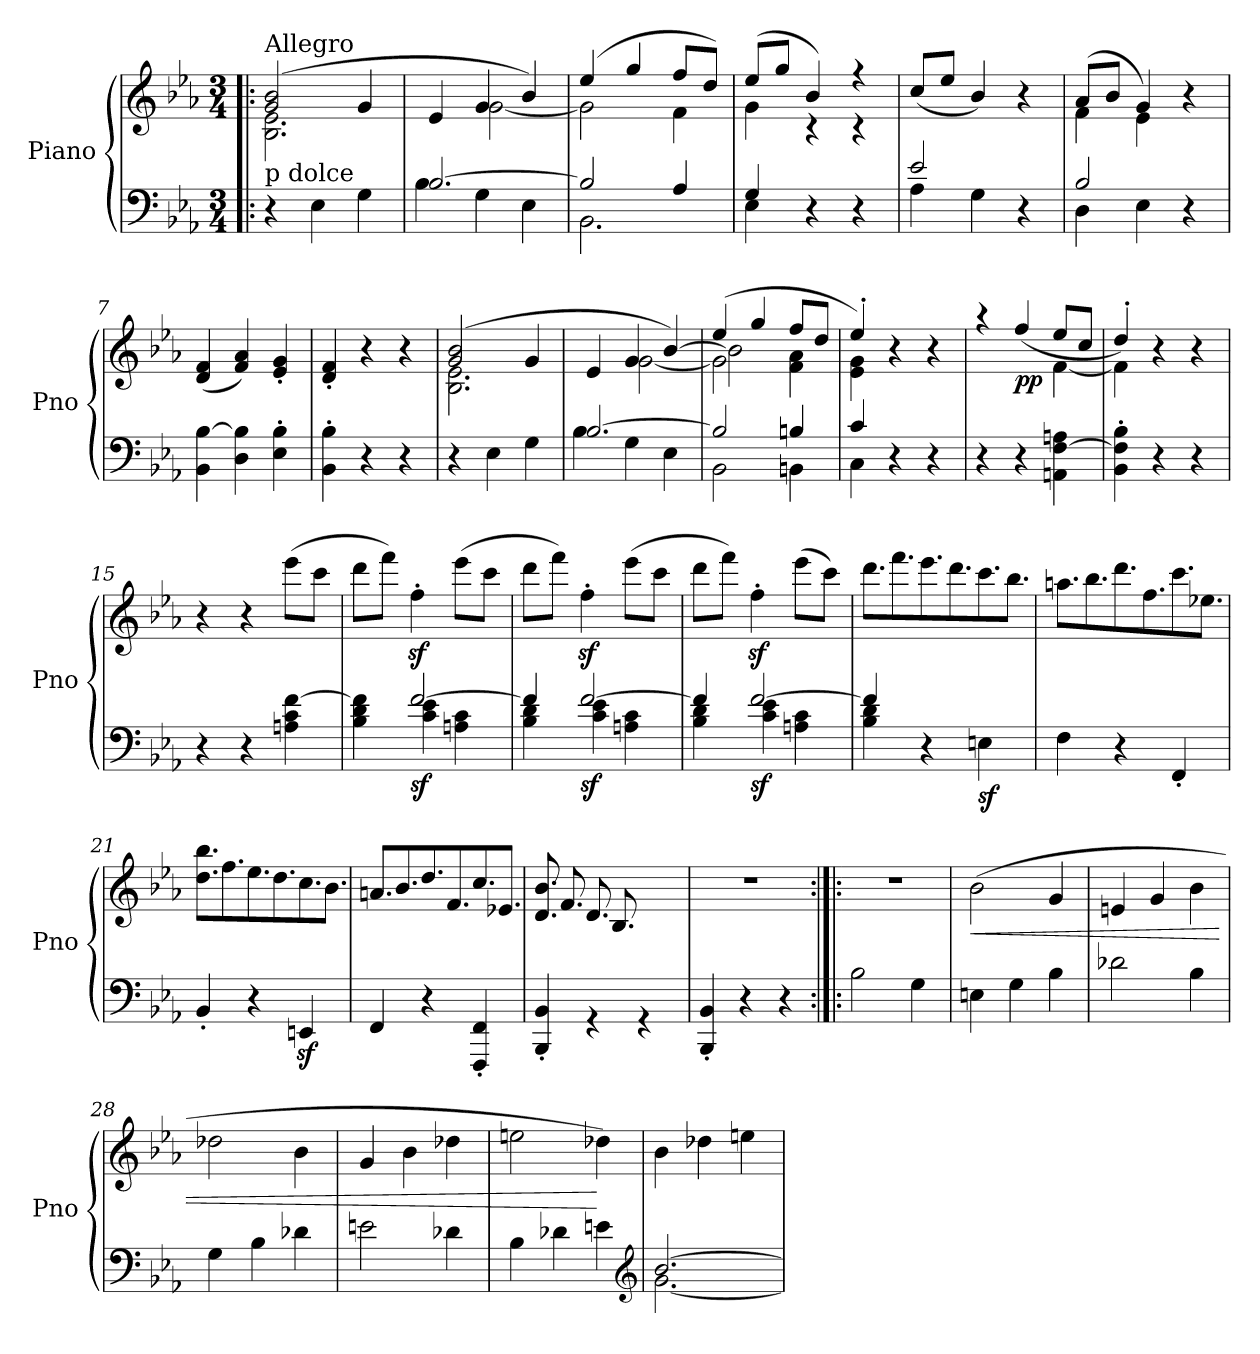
**kern	**kern	**dynam
*part1	*part1	*part1
*staff2	*staff1	*staff1/2
*I"Piano	*	*
*I'Pno	*	*
*clefF4	*clefG2	*
*k[b-e-a-]	*k[b-e-a-]	*
*E-:	*E-:	*
*M3/4	*M3/4	*
=1!|:	=1!|:	=1!|:
*	*^	*
!	!LO:TX:b:t=p dolce	!	!
!	!LO:TX:a:t=Allegro	!	!
4r	(2g/ 2b-/	2.B-\ 2.e-\	.
4E-\	.	.	.
4G\	4g/	.	.
=2	=2	=2	=2
*^	*	*	*
[2.B-/	4B-\	4e-/	4ryy	.
.	4G\	4g/	[2g\	.
.	4E-\	4b-/)	.	.
=3	=3	=3	=3	=3
2B-/]	2.BB-\	(4ee-/	2g\]	.
.	.	4gg/	.	.
4A-/	.	8ff/L	4f\	.
.	.	8dd/J)	.	.
=4	=4	=4	=4	=4
4G/	4E-\	(8ee-/L	4g\	.
.	.	8gg/J	.	.
4r	2ryy	4b-/)	4rc	.
4r	.	4r	4rc	.
*	*	*v	*v	*
=5	=5	=5	=5
2e-/	4A-\	(8cc/L	.
.	.	8ee-/J	.
.	4G\	4b-/)	.
4r	4ryy	4r	.
=6	=6	=6	=6
*	*	*^	*
2B-/	4D\	(8a-/L	4f\	.
.	.	8b-/J	.	.
.	4E-\	4g/)	4e-\	.
4r	4ryy	4r	4ryy	.
*v	*v	*	*	*
*	*v	*v	*
=7	=7	=7
4BB-\ [4B-\	(4d/ 4f/	.
4D\ 4B-\]	4f/ 4a-/)	.
4E-\' 4B-\'	4e-/' 4g/'	.
=8	=8	=8
4BB-\' 4B-\'	4d/' 4f/'	.
4r	4r	.
4r	4r	.
=9	=9	=9
*	*^	*
4r	(2g/ 2b-/	2.B-\ 2.e-\	.
4E-\	.	.	.
4G\	4g/	.	.
!!LO:LB:g=z
=10	=10	=10	=10
*^	*	*^	*
[2.B-/	4B-\	4e-/	4ryy	2ryy	.
.	4G\	4g/	[2g\	.	.
.	4E-\	4ryy	.	[4b-/)	.
=11	=11	=11	=11	=11	=11
2B-/]	2BB-\	(4ee-/	2g\]	2b-\]	.
.	.	4gg/	.	.	.
4Bn/	4BBn\	8ff/L	4f\ 4a-\	4ryy	.
.	.	8dd/J	.	.	.
*	*	*	*v	*v	*
=12	=12	=12	=12	=12
4c/	4C\	4ee-'/)	4e-\ 4g\	.
4r	2ryy	4r	2ryy	.
4r	.	4r	.	.
*v	*v	*	*	*
=13	=13	=13	=13
4r	4raa	2ryy	.
!	!	!	!LO:DY:b
4r	(4ff/	.	pp
4AAn\ [4F\ 4An\	8ee-/L	[4f\	.
.	8cc/J	.	.
=14	=14	=14	=14
4BB-\' 4F\]' 4B-\'	4dd'/)	4f\]	.
4r	4r	2ryy	.
4r	4r	.	.
*	*v	*v	*
=15	=15	=15
4r	4r	.
4r	4r	.
4An\ 4c\ [4f\	(8eee-\L	.
.	8ccc\J	.
=16	=16	=16
*^	*	*
4B-\ 4d\ 4f\]	4ryy	8ddd\L	.
.	.	8fff\J)	.
!	!	!	!LO:DY:b=2
[2f/	4c\ 4e-\	4ffz<'\	sf
.	4An\ 4c\	(8eee-\L	.
.	.	8ccc\J	.
=17	=17	=17	=17
4f/]	4B-\ 4d\	8ddd\L	.
.	.	8fff\J)	.
!	!	!	!LO:DY:b=2
[2f/	4c\ 4e-\	4ffz<'\	sf
.	4An\ 4c\	(8eee-\L	.
.	.	8ccc\J	.
=18	=18	=18	=18
4f/]	4B-\ 4d\	8ddd\L	.
.	.	8fff\J)	.
!	!	!	!LO:DY:b=2
[2f/	4c\ 4e-\	4ffz<'\	sf
.	4An\ 4c\	(8eee-\L	.
.	.	8ccc\J)	.
!!LO:LB:g=z
=19	=19	=19	=19
*	*	*Xtuplet	*
4f/]	4B-\ 4d\	12.ddd\L	.
.	.	12.fff\	.
4r	2ryy	12.eee-\	.
.	.	12.ddd\	.
!	!	!	!LO:DY:b=2
4En\	.	12.ccc\	sf
.	.	12.bb-\J	.
*v	*v	*	*
=20	=20	=20
4F\	12.aan\L	.
.	12.bb-\	.
4r	12.ddd\	.
.	12.ff\	.
4FF'/	12.ccc\	.
.	12.ee-X\J	.
=21	=21	=21
4BB-'/	12.dd\ 12.bb-\L	.
.	12.ff\	.
4r	12.ee-\	.
.	12.dd\	.
4EEnz</	12.cc\	.
.	12.b-\J	.
=22	=22	=22
4FF/	12.an/L	.
.	12.b-/	.
4r	12.dd/	.
.	12.f/	.
4FFF/' 4FF/'	12.cc/	.
.	12.e-X/J	.
=23	=23	=23
*^	*	*
2ryy	4BBB-/' 4BB-/'	12.d/ 12.b-/L	.
.	.	12.f/	.
.	4rGG	12.d/	.
.	.	12.B-/	.
12.F/	4rGG	4ryy	.
12.D/J	.	.	.
*v	*v	*	*
=24	=24	=24
4BBB-/' 4BB-/'	2.r	.
4r	.	.
4r	.	.
!!LO:LB:g=z
=25:|!|:	=25:|!|:	=25:|!|:
2B-\	2.r	.
4G\	.	.
=26	=26	=26
!	!	!LO:HP:b
4En\	(2b-\	<
4G\	.	.
4B-\	4g/	.
=27	=27	=27
2d-X\	4en/	.
.	4g/	.
4B-\	4b-\	.
=28	=28	=28
4G\	2dd-X\	.
4B-\	.	.
4d-X\	4b-\	.
=29	=29	=29
2en\	4g/	.
.	4b-\	.
4d-X\	4dd-X\	.
=30	=30	=30
4B-\	2een\	.
4d-X\	.	.
4en\	4dd-X\)	[
*clefG2	*	*
=31	=31	=31
*^	*	*
[2.b-/	[2.g\	4b-\	.
.	.	4dd-X\	.
.	.	4een\	.
*v	*v	*	*
=	=	=
*-	*-	*-
